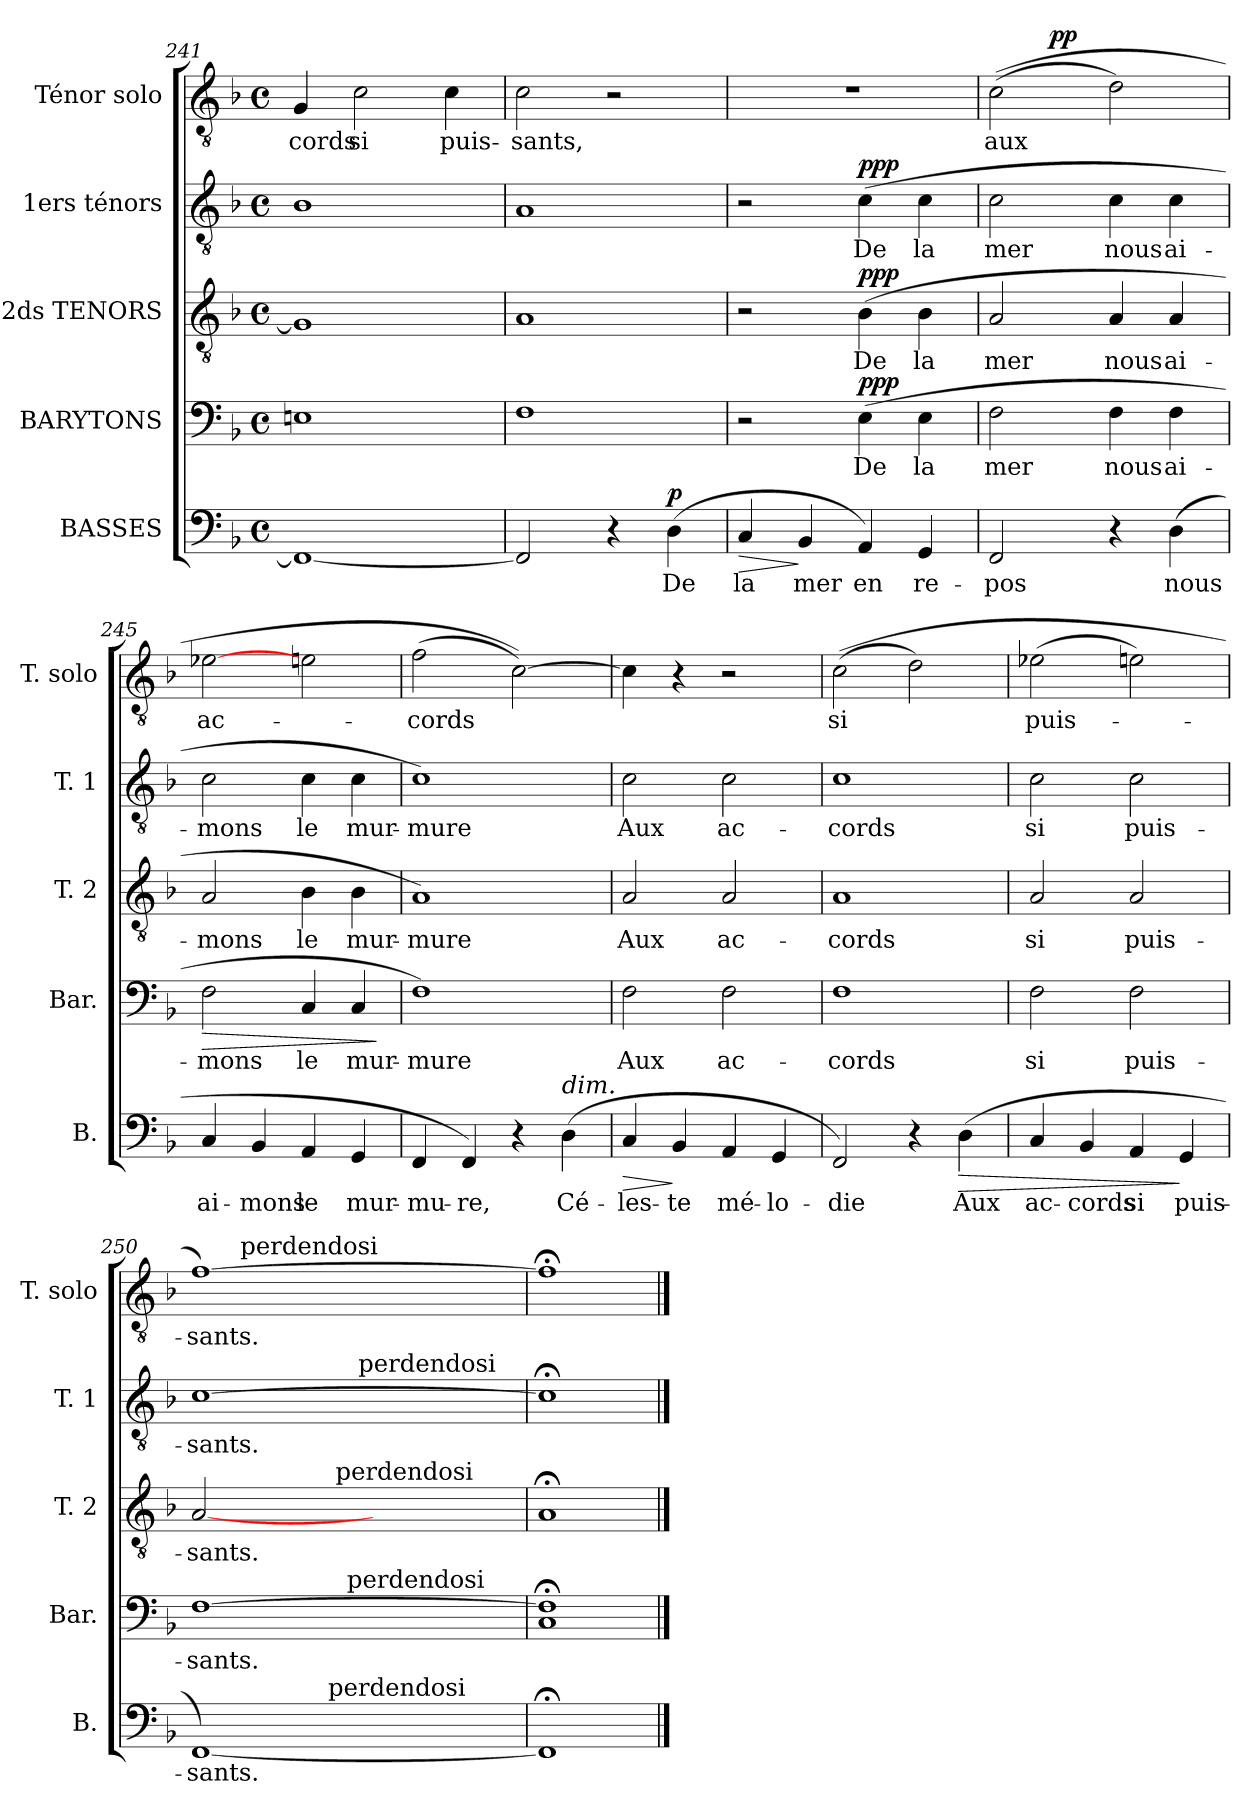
**kern	**text	**dynam	**kern	**text	**dynam	**kern	**text	**dynam	**kern	**text	**dynam	**kern	**text	**dynam
*part5	*part5	*part5	*part4	*part4	*part4	*part3	*part3	*part3	*part2	*part2	*part2	*part1	*part1	*part1
*staff5	*staff5	*staff5	*staff4	*staff4	*staff4	*staff3	*staff3	*staff3	*staff2	*staff2	*staff2	*staff1	*staff1	*staff1
*I"BASSES	*	*	*I"BARYTONS	*	*	*I"2ds TENORS	*	*	*I"1ers ténors	*	*	*I"Ténor solo	*	*
*I'B.	*	*	*I'Bar.	*	*	*I'T. 2	*	*	*I'T. 1	*	*	*I'T. solo	*	*
!!LO:LB:g=z
*clefF4	*	*	*clefF4	*	*	*clefGv2	*	*	*clefGv2	*	*	*clefGv2	*	*
*k[b-]	*	*	*k[b-]	*	*	*k[b-]	*	*	*k[b-]	*	*	*k[b-]	*	*
*F:	*	*	*F:	*	*	*F:	*	*	*F:	*	*	*F:	*	*
*M4/4	*	*	*M4/4	*	*	*M4/4	*	*	*M4/4	*	*	*M4/4	*	*
*met(c)	*	*	*met(c)	*	*	*met(c)	*	*	*met(c)	*	*	*met(c)	*	*
=241	=241	=241	=241	=241	=241	=241	=241	=241	=241	=241	=241	=241	=241	=241
!	!	!	!	!	!	!	!	!	!	!	!	!	!LO:LY:b	!
1FF_	.	.	1En	.	.	1G]	.	.	1B-	.	.	4G/	-cords	.
!	!	!	!	!	!	!	!	!	!	!	!	!	!LO:LY:b	!
.	.	.	.	.	.	.	.	.	.	.	.	2c\	si	.
!	!	!	!	!	!	!	!	!	!	!	!	!	!LO:LY:b	!
.	.	.	.	.	.	.	.	.	.	.	.	4c\	puis-	.
=242	=242	=242	=242	=242	=242	=242	=242	=242	=242	=242	=242	=242	=242	=242
!	!	!	!	!	!	!	!	!	!	!	!	!	!LO:LY:b	!
2FF/]	.	.	1F	.	.	1A	.	.	1A	.	.	2c\	-sants,	.
4r	.	.	.	.	.	.	.	.	.	.	.	2r	.	.
!	!LO:LY:b	!LO:DY:a	!	!	!	!	!	!	!	!	!	!	!	!
(>4D\	De	p	.	.	.	.	.	.	.	.	.	.	.	.
=243	=243	=243	=243	=243	=243	=243	=243	=243	=243	=243	=243	=243	=243	=243
!	!LO:LY:b	!LO:HP:b	!	!	!	!	!	!	!	!	!	!	!	!
4C/	la	>	2r	.	.	2r	.	.	2r	.	.	1r	.	.
!	!LO:LY:b	!	!	!	!	!	!	!	!	!	!	!	!	!
4BB-/	mer	]	.	.	.	.	.	.	.	.	.	.	.	.
!	!LO:LY:b	!	!	!LO:LY:b	!LO:DY:a	!	!LO:LY:b	!LO:DY:a	!	!LO:LY:b	!LO:DY:a	!	!	!
4AA/)	en	.	(>4E\	De	ppp	(>4B-\	De	ppp	(>4c\	De	ppp	.	.	.
!	!LO:LY:b	!	!	!LO:LY:b	!	!	!LO:LY:b	!	!	!LO:LY:b	!	!	!	!
4GG/	re-	.	4E\	la	.	4B-\	la	.	4c\	la	.	.	.	.
=244	=244	=244	=244	=244	=244	=244	=244	=244	=244	=244	=244	=244	=244	=244
!	!LO:LY:b	!	!	!LO:LY:b	!	!	!LO:LY:b	!	!	!LO:LY:b	!	!	!LO:LY:b	!
*	*	*	*	*	*	*	*	*	*	*	*	*^	*	*
2FF/	-pos	.	2F\	mer	.	2A/	mer	.	2c\	mer	.	(>(>2c\	4ryy	aux	.
!	!	!	!	!	!	!	!	!	!	!	!	!	!	!	!LO:DY:a
.	.	.	.	.	.	.	.	.	.	.	.	.	2.ryy	.	pp
!	!	!	!	!LO:LY:b	!	!	!LO:LY:b	!	!	!LO:LY:b	!	!	!	!	!
4r	.	.	4F\	nous	.	4A/	nous	.	4c\	nous	.	2d\)	.	.	.
!	!LO:LY:b	!	!	!LO:LY:b	!	!	!LO:LY:b	!	!	!LO:LY:b	!	!	!	!	!
(>4D\	nous	.	4F\	ai-	.	4A/	ai-	.	4c\	ai-	.	.	.	.	.
=245	=245	=245	=245	=245	=245	=245	=245	=245	=245	=245	=245	=245	=245	=245	=245
!	!LO:LY:b	!	!	!LO:LY:b	!LO:HP:b	!	!LO:LY:b	!	!	!LO:LY:b	!	!	!	!LO:LY:b	!
*	*	*	*	*	*	*	*	*	*	*	*	*v	*v	*	*
4C/	ai-	.	2F\	-mons	>	2A/	-mons	.	2c\	-mons	.	[2e-X\	ac-	.
!	!LO:LY:b	!	!	!	!	!	!	!	!	!	!	!	!	!
4BB-/	-mons	.	.	.	.	.	.	.	.	.	.	.	.	.
!	!LO:LY:b	!	!	!LO:LY:b	!	!	!LO:LY:b	!	!	!LO:LY:b	!	!	!	!
4AA/	le	.	4C/	le	.	4B-\	le	.	4c\	le	.	2e\	.	.
!	!LO:LY:b	!	!	!LO:LY:b	!	!	!LO:LY:b	!	!	!LO:LY:b	!	!	!	!
4GG/	mur-	.	4C/	mur-	.	4B-\	mur-	.	4c\	mur-	.	.	.	.
.	.	.	.	.	]	.	.	.	.	.	.	.	.	.
!!LO:LB:g=z
=246	=246	=246	=246	=246	=246	=246	=246	=246	=246	=246	=246	=246	=246	=246
!	!LO:LY:b	!	!	!LO:LY:b	!	!	!LO:LY:b	!	!	!LO:LY:b	!	!	!LO:LY:b	!
4FF/	-mu-	.	1F)	-mure	.	1A)	-mure	.	1c)	-mure	.	(>2f\	-cords	.
!	!LO:LY:b	!	!	!	!	!	!	!	!	!	!	!	!	!
4FF/)	-re,	.	.	.	.	.	.	.	.	.	.	.	.	.
4r	.	.	.	.	.	.	.	.	.	.	.	[2c\))	.	.
!LO:TX:a:i:t=dim.	!	!	!	!	!	!	!	!	!	!	!	!	!	!
!	!LO:LY:b	!	!	!	!	!	!	!	!	!	!	!	!	!
(>4D\	Cé-	.	.	.	.	.	.	.	.	.	.	.	.	.
=247	=247	=247	=247	=247	=247	=247	=247	=247	=247	=247	=247	=247	=247	=247
!	!LO:LY:b	!LO:HP:b	!	!LO:LY:b	!	!	!LO:LY:b	!	!	!LO:LY:b	!	!	!	!
4C/	-les-	>	2F\	Aux	.	2A/	Aux	.	2c\	Aux	.	4c\]	.	.
!	!LO:LY:b	!	!	!	!	!	!	!	!	!	!	!	!	!
4BB-/	-te	]	.	.	.	.	.	.	.	.	.	4r	.	.
!	!LO:LY:b	!	!	!LO:LY:b	!	!	!LO:LY:b	!	!	!LO:LY:b	!	!	!	!
4AA/	mé-	.	2F\	ac-	.	2A/	ac-	.	2c\	ac-	.	2r	.	.
!	!LO:LY:b	!	!	!	!	!	!	!	!	!	!	!	!	!
4GG/	-lo-	.	.	.	.	.	.	.	.	.	.	.	.	.
=248	=248	=248	=248	=248	=248	=248	=248	=248	=248	=248	=248	=248	=248	=248
!	!LO:LY:b	!	!	!LO:LY:b	!	!	!LO:LY:b	!	!	!LO:LY:b	!	!	!LO:LY:b	!
2FF/)	-die	.	1F	-cords	.	1A	-cords	.	1c	-cords	.	(>(>2c\	si	.
4r	.	.	.	.	.	.	.	.	.	.	.	2d\)	.	.
!	!LO:LY:b	!LO:HP:b	!	!	!	!	!	!	!	!	!	!	!	!
(>4D\	Aux	>	.	.	.	.	.	.	.	.	.	.	.	.
=249	=249	=249	=249	=249	=249	=249	=249	=249	=249	=249	=249	=249	=249	=249
!	!LO:LY:b	!	!	!LO:LY:b	!	!	!LO:LY:b	!	!	!LO:LY:b	!	!	!LO:LY:b	!
4C/	ac-	.	2F\	si	.	2A/	si	.	2c\	si	.	(>2e-X\	puis-	.
!	!LO:LY:b	!	!	!	!	!	!	!	!	!	!	!	!	!
4BB-/	-cords	.	.	.	.	.	.	.	.	.	.	.	.	.
!	!LO:LY:b	!	!	!LO:LY:b	!	!	!LO:LY:b	!	!	!LO:LY:b	!	!	!	!
4AA/	si	.	2F\	puis-	.	2A/	puis-	.	2c\	puis-	.	2en\)	.	.
!	!LO:LY:b	!	!	!	!	!	!	!	!	!	!	!	!	!
4GG/	puis-	]	.	.	.	.	.	.	.	.	.	.	.	.
=250	=250	=250	=250	=250	=250	=250	=250	=250	=250	=250	=250	=250	=250	=250
!	!LO:LY:b	!	!	!LO:LY:b	!	!	!LO:LY:b	!	!	!LO:LY:b	!	!	!LO:LY:b	!
*^	*	*	*^	*	*	*^	*	*	*^	*	*	*^	*	*
[1FF)	4ryy	-sants.	.	[1F	4..ryy	-sants.	.	[2A/	3ryy	-sants.	.	[1c	3ryy	-sants.	.	[1f)	8ryy	-sants.	.
.	.	.	.	.	.	.	.	.	.	.	.	.	.	.	.	.	32ryy	.	.
!	!	!	!	!	!	!	!	!	!	!	!	!	!	!	!	!	!LO:TX:a:t=perdendosi	!	!
.	.	.	.	.	.	.	.	.	.	.	.	.	.	.	.	.	2ryy	.	.
.	8ryy	.	.	.	.	.	.	.	.	.	.	.	.	.	.	.	.	.	.
.	.	.	.	.	.	.	.	.	12ryy	.	.	.	12.ryy	.	.	.	.	.	.
.	32ryy	.	.	.	.	.	.	.	.	.	.	.	.	.	.	.	.	.	.
!	!LO:TX:a:t=perdendosi	!	!	!	!	!	!	!	!	!	!	!	!	!	!	!	!	!	!
.	2ryy	.	.	.	.	.	.	.	.	.	.	.	.	.	.	.	.	.	.
!	!	!	!	!	!	!	!	!	!LO:TX:a:t=perdendosi	!	!	!	!	!	!	!	!	!	!
.	.	.	.	.	.	.	.	.	3..ryy	.	.	.	.	.	.	.	.	.	.
!	!	!	!	!	!LO:TX:a:t=perdendosi	!	!	!	!	!	!	!	!	!	!	!	!	!	!
.	.	.	.	.	2ryy	.	.	.	.	.	.	.	.	.	.	.	.	.	.
!	!	!	!	!	!	!	!	!	!	!	!	!	!LO:TX:a:t=perdendosi	!	!	!	!	!	!
.	.	.	.	.	.	.	.	.	.	.	.	.	3ryy	.	.	.	.	.	.
.	.	.	.	.	.	.	.	2ryy	.	.	.	.	.	.	.	.	.	.	.
.	.	.	.	.	.	.	.	.	.	.	.	.	.	.	.	.	4ryy	.	.
.	.	.	.	.	.	.	.	.	.	.	.	.	6ryy	.	.	.	.	.	.
.	16.ryy	.	.	.	.	.	.	.	.	.	.	.	.	.	.	.	16.ryy	.	.
.	.	.	.	.	16ryy	.	.	.	.	.	.	.	.	.	.	.	.	.	.
.	.	.	.	.	.	.	.	.	.	.	.	.	24ryy	.	.	.	.	.	.
*v	*v	*	*	*	*	*	*	*v	*v	*	*	*v	*v	*	*	*v	*v	*	*
*	*	*	*v	*v	*	*	*	*	*	*	*	*	*	*	*
=251	=251	=251	=251	=251	=251	=251	=251	=251	=251	=251	=251	=251	=251	=251
1FF;<]	.	.	1C;< 1F];<	.	.	1A;<	.	.	1c;<]	.	.	1f;<]	.	.
==	==	==	==	==	==	==	==	==	==	==	==	==	==	==
*-	*-	*-	*-	*-	*-	*-	*-	*-	*-	*-	*-	*-	*-	*-
